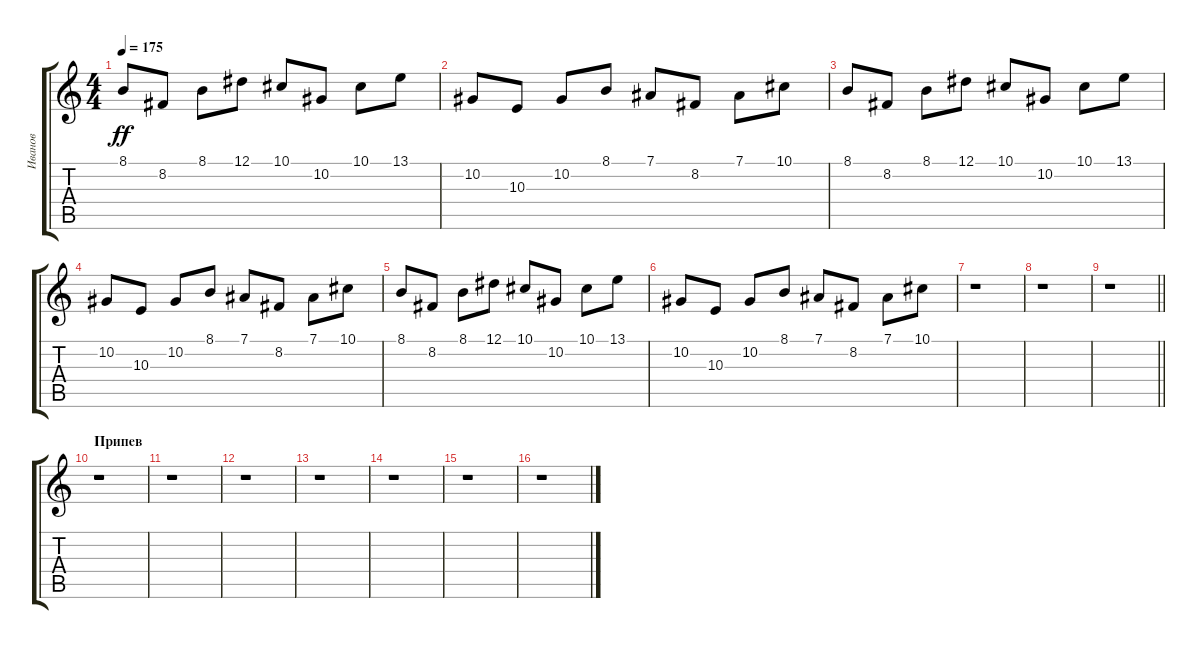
\track ("Иванов" "Иванов") {instrument stringensemble1}
\staff {score tabs}
\tuning (Eb4 Bb3 Gb3 Db3 Ab2 Eb2) {hide}
\ts (4 4)
\tempo 175
\clef g2
\ks c
8.1.8{dy ff} 8.2.8 8.1.8 12.1.8 10.1.8 10.2.8 10.1.8 13.1.8 |
10.2.8 10.3.8 10.2.8 8.1.8 7.1.8 8.2.8 7.1.8 10.1.8 |
8.1.8 8.2.8 8.1.8 12.1.8 10.1.8 10.2.8 10.1.8 13.1.8 |
10.2.8 10.3.8 10.2.8 8.1.8 7.1.8 8.2.8 7.1.8 10.1.8 |
8.1.8 8.2.8 8.1.8 12.1.8 10.1.8 10.2.8 10.1.8 13.1.8 |
10.2.8 10.3.8 10.2.8 8.1.8 7.1.8 8.2.8 7.1.8 10.1.8 |
r.1 |
r.1 |
\barLineRight lightlight
r.1 |
\section ("" "Припев")
r.1 |
r.1 |
r.1 |
r.1 |
r.1 |
r.1 |
r.1
